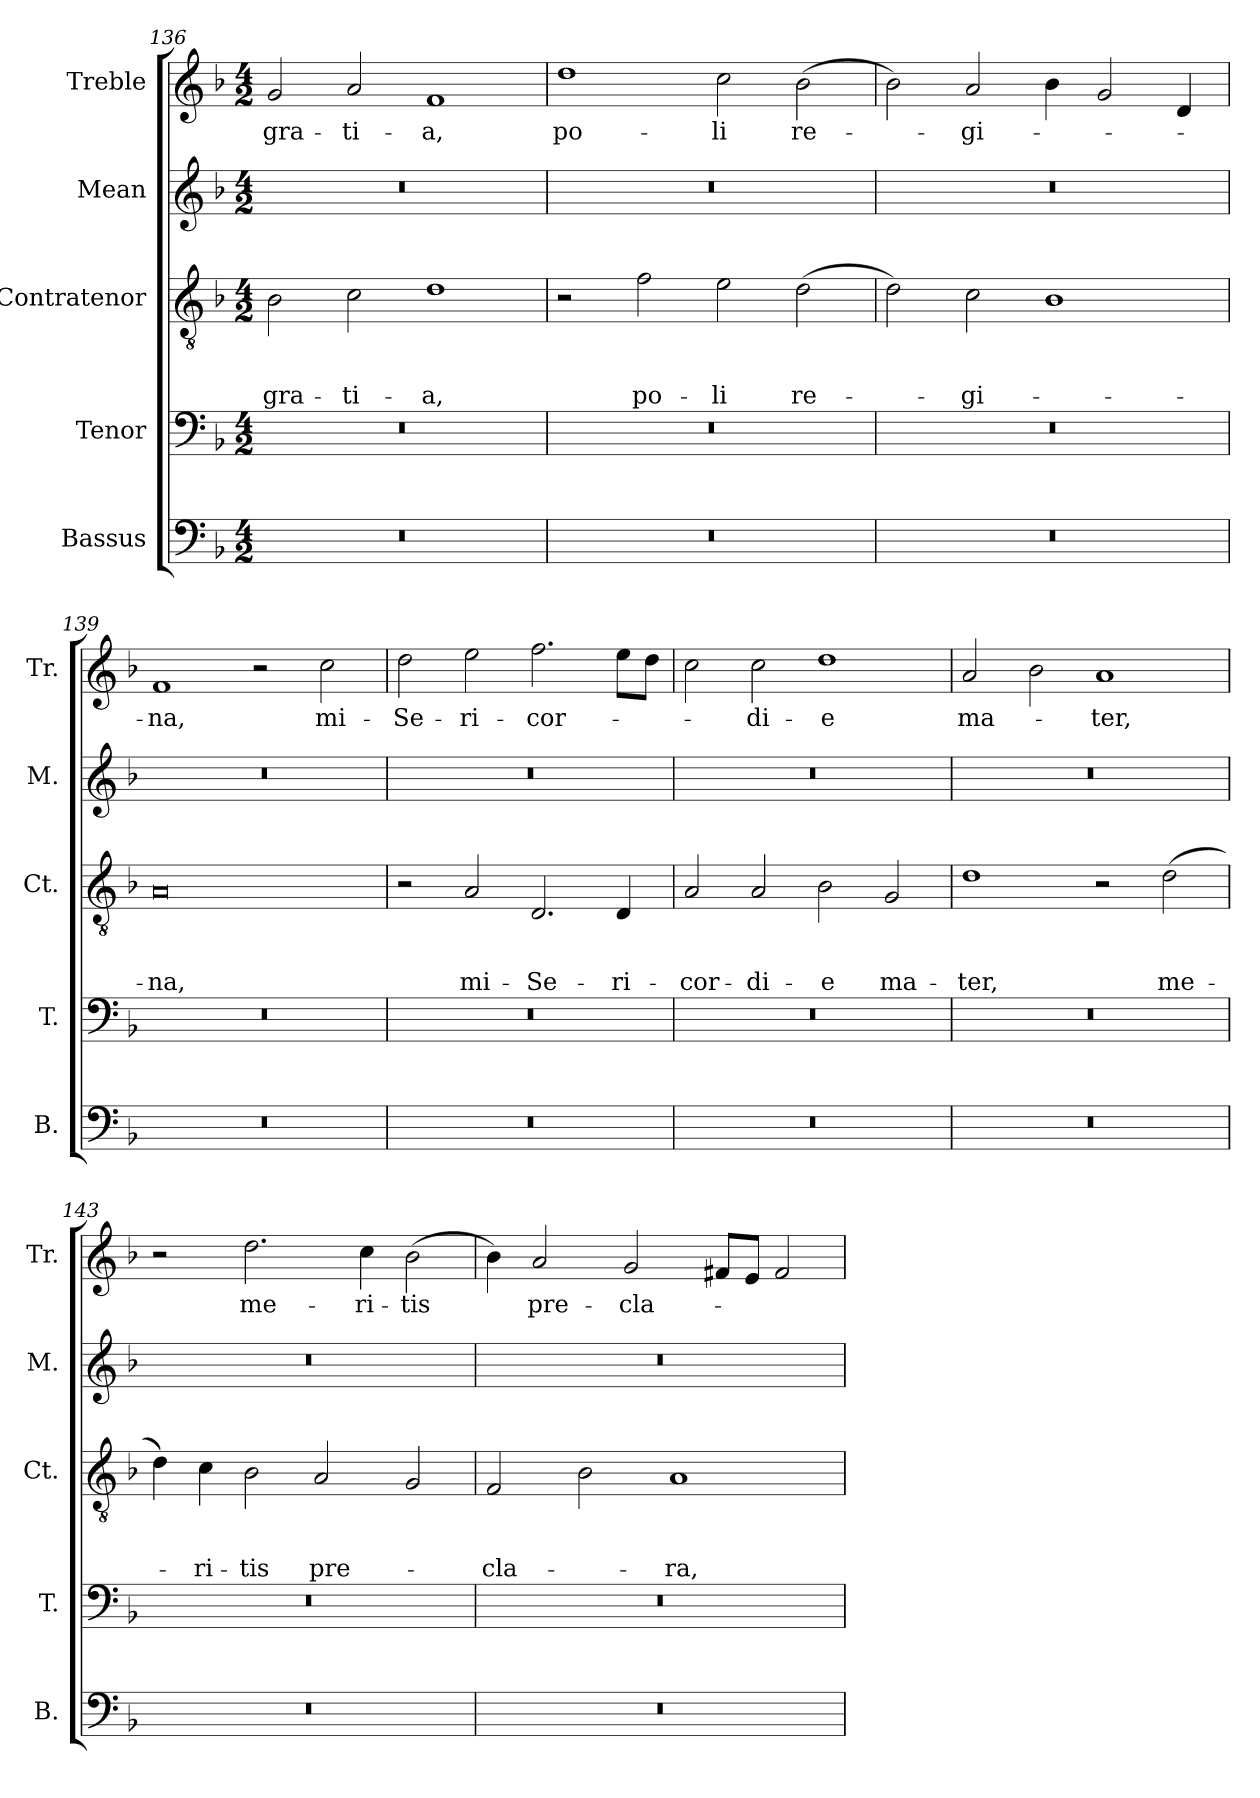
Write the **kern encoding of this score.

**kern	**kern	**kern	**text	**text	**text	**kern	**kern	**text
*part5	*part4	*part3	*part3	*part3	*part3	*part2	*part1	*part1
*staff5	*staff4	*staff3	*staff3	*staff3	*staff3	*staff2	*staff1	*staff1
*I"Bassus	*I"Tenor	*I"Contratenor	*	*	*	*I"Mean	*I"Treble	*
*I'B.	*I'T.	*I'Ct.	*	*	*	*I'M.	*I'Tr.	*
*clefF4	*clefF4	*clefGv2	*	*	*	*clefG2	*clefG2	*
*k[b-]	*k[b-]	*k[b-]	*	*	*	*k[b-]	*k[b-]	*
*F:	*F:	*F:	*	*	*	*F:	*F:	*
*M4/2	*M4/2	*M4/2	*	*	*	*M4/2	*M4/2	*
=136	=136	=136	=136	=136	=136	=136	=136	=136
!	!	!	!	!	!LO:LY:b	!	!	!LO:LY:b
0r	0r	2B-\	.	.	gra-	0r	2g/	gra-
!	!	!	!	!	!LO:LY:b	!	!	!LO:LY:b
.	.	2c\	.	.	-ti-	.	2a/	-ti-
!	!	!	!	!	!LO:LY:b	!	!	!LO:LY:b
.	.	1d	.	.	-a,	.	1f	-a,
=137	=137	=137	=137	=137	=137	=137	=137	=137
!	!	!	!	!	!	!	!	!LO:LY:b
0r	0r	2r	.	.	.	0r	1dd	po-
!	!	!	!	!	!LO:LY:b	!	!	!
.	.	2f\	.	.	po-	.	.	.
!	!	!	!	!	!LO:LY:b	!	!	!LO:LY:b
.	.	2e\	.	.	-li	.	2cc\	-li
!	!	!	!	!	!LO:LY:b	!	!	!LO:LY:b
.	.	(>2d\	.	.	re-	.	(>2b-\	re-
=138	=138	=138	=138	=138	=138	=138	=138	=138
0r	0r	2d\)	.	.	.	0r	2b-\)	.
!	!	!	!	!	!LO:LY:b	!	!	!LO:LY:b
.	.	2c\	.	.	-gi-	.	2a/	-gi-
.	.	1B-	.	.	.	.	4b-\	.
.	.	.	.	.	.	.	2g/	.
.	.	.	.	.	.	.	4d/	.
=139	=139	=139	=139	=139	=139	=139	=139	=139
!	!	!	!	!	!LO:LY:b	!	!	!LO:LY:b
0r	0r	0A	.	.	-na,	0r	1f	-na,
.	.	.	.	.	.	.	2r	.
!	!	!	!	!	!	!	!	!LO:LY:b
.	.	.	.	.	.	.	2cc\	mi-
!!LO:LB:g=z
=140	=140	=140	=140	=140	=140	=140	=140	=140
!	!	!	!	!	!	!	!	!LO:LY:b
0r	0r	2r	.	.	.	0r	2dd\	-Se-
!	!	!	!	!	!LO:LY:b	!	!	!LO:LY:b
.	.	2A/	.	.	mi-	.	2ee\	-ri-
!	!	!	!	!	!LO:LY:b	!	!	!LO:LY:b
.	.	2.D/	.	.	-Se-	.	2.ff\	-cor-
!	!	!	!	!	!LO:LY:b	!	!	!
.	.	4D/	.	.	-ri-	.	8ee\L	.
.	.	.	.	.	.	.	8dd\J	.
=141	=141	=141	=141	=141	=141	=141	=141	=141
!	!	!	!	!	!LO:LY:b	!	!	!
0r	0r	2A/	.	.	-cor-	0r	2cc\	.
!	!	!	!	!	!LO:LY:b	!	!	!LO:LY:b
.	.	2A/	.	.	-di-	.	2cc\	-di-
!	!	!	!	!	!LO:LY:b	!	!	!LO:LY:b:rj
.	.	2B-\	.	.	-e	.	1dd	-e
!	!	!	!	!	!LO:LY:b	!	!	!
.	.	2G/	.	.	ma-	.	.	.
=142	=142	=142	=142	=142	=142	=142	=142	=142
!	!	!	!	!	!LO:LY:b	!	!	!LO:LY:b
0r	0r	1d	.	.	-ter,	0r	2a/	ma-
.	.	.	.	.	.	.	2b-\	.
!	!	!	!	!	!	!	!	!LO:LY:b
.	.	2r	.	.	.	.	1a	-ter,
!	!	!	!	!	!LO:LY:b	!	!	!
.	.	(>2d\	.	.	me-	.	.	.
=143	=143	=143	=143	=143	=143	=143	=143	=143
0r	0r	4d\)	.	.	.	0r	2r	.
!	!	!	!	!	!LO:LY:b	!	!	!
.	.	4c\	.	.	-ri-	.	.	.
!	!	!	!	!	!LO:LY:b:rj	!	!	!LO:LY:b
.	.	2B-\	.	.	-tis	.	2.dd\	me-
!	!	!	!	!	!LO:LY:b	!	!	!
.	.	2A/	.	.	pre-	.	.	.
!	!	!	!	!	!	!	!	!LO:LY:b
.	.	.	.	.	.	.	4cc\	-ri-
!	!	!	!	!	!	!	!	!LO:LY:b
.	.	2G/	.	.	.	.	(>2b-\	-tis
=144	=144	=144	=144	=144	=144	=144	=144	=144
!	!	!	!	!	!LO:LY:b	!	!	!
0r	0r	2F/	.	.	-cla-	0r	4b-\)	.
!	!	!	!	!	!	!	!	!LO:LY:b
.	.	.	.	.	.	.	2a/	pre-
.	.	2B-\	.	.	.	.	.	.
!	!	!	!	!	!	!	!	!LO:LY:b
.	.	.	.	.	.	.	2g/	-cla-
!	!	!	!	!	!LO:LY:b	!	!	!
.	.	1A	.	.	-ra,	.	.	.
.	.	.	.	.	.	.	8f#/L	.
.	.	.	.	.	.	.	8e/J	.
.	.	.	.	.	.	.	2f#/	.
=	=	=	=	=	=	=	=	=
*-	*-	*-	*-	*-	*-	*-	*-	*-
